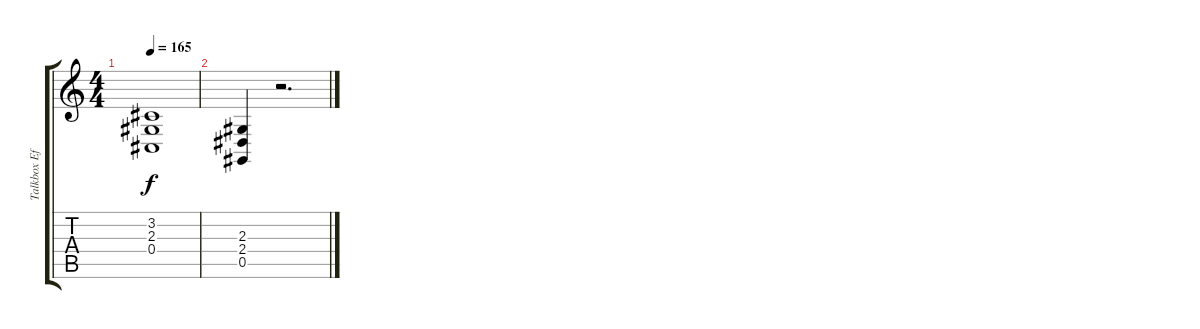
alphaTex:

\track ("Talkbox Effect" "Talkbox Ef") {instrument oboe}
\staff {score tabs}
\tuning (Eb4 Bb3 Gb3 Db3 Ab2 Eb2) {hide}
\ts (4 4)
\tempo 165
\clef g2
\ks c
(3.2{t} 2.3{t} 0.4{t}).1{dy f} |
(2.3 2.4 0.5).4 r.2{d}
